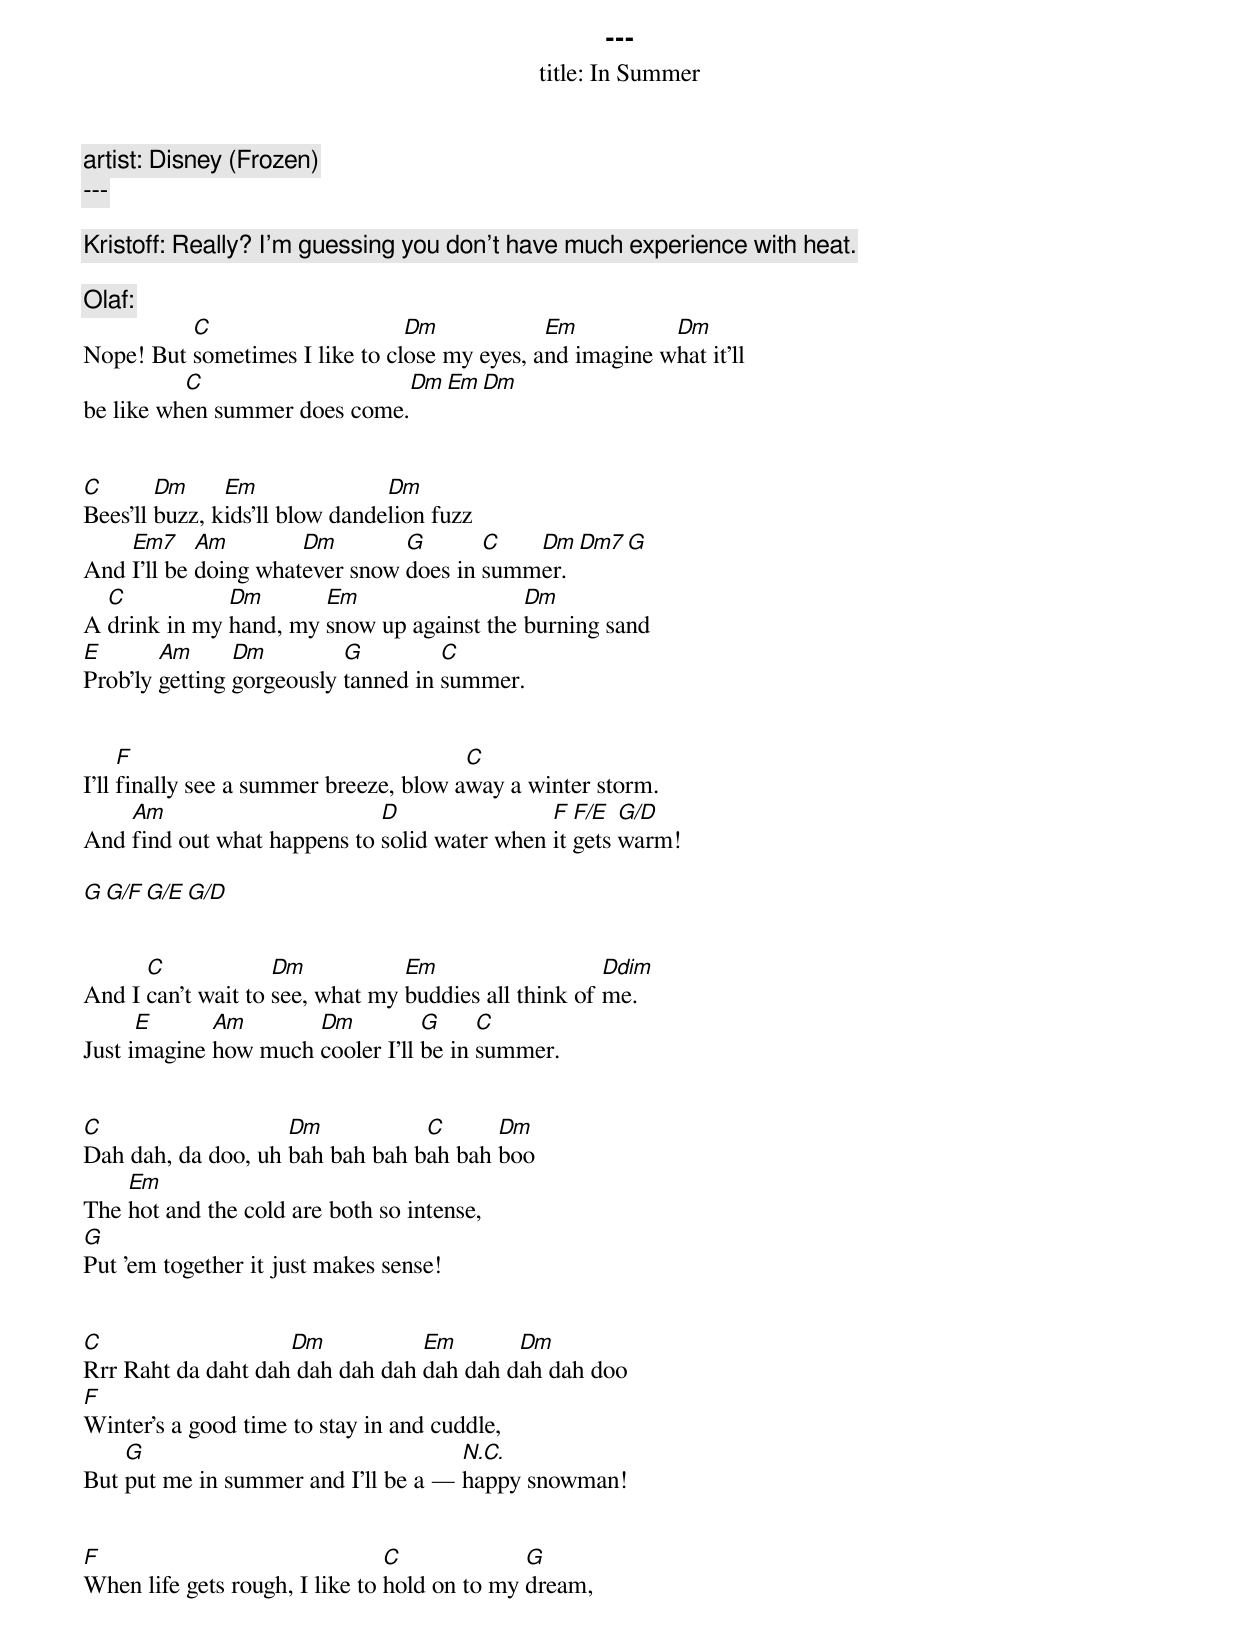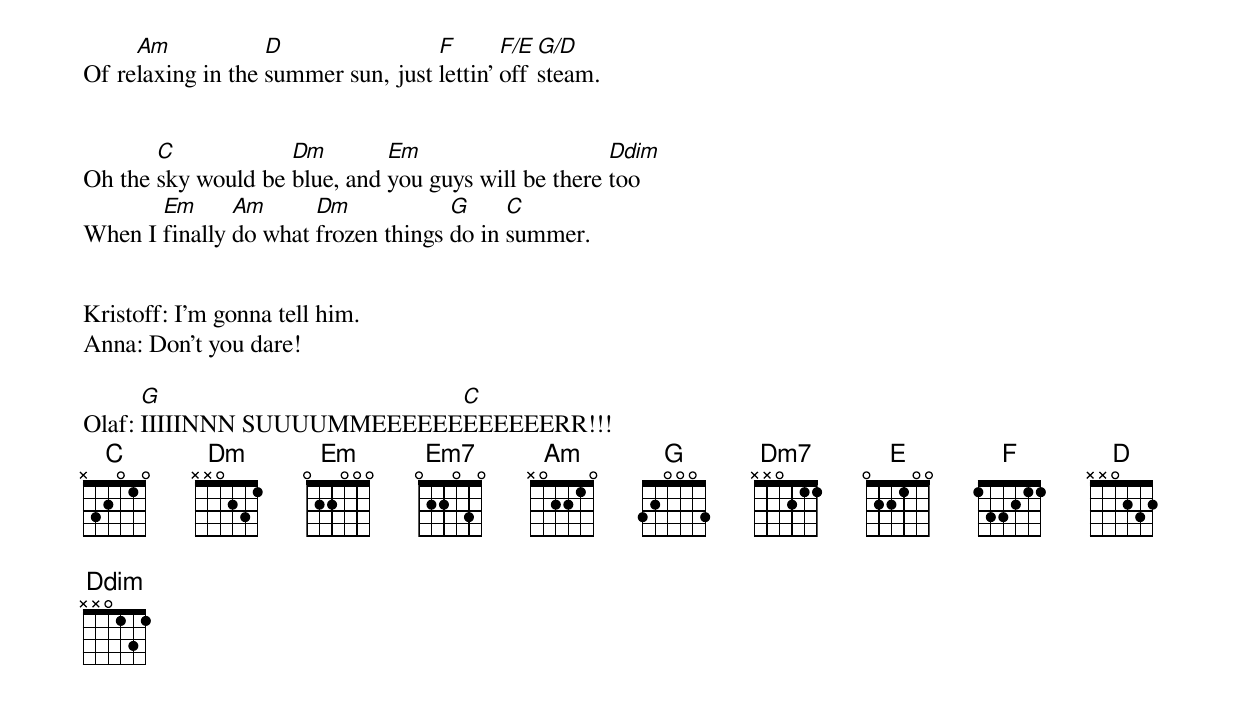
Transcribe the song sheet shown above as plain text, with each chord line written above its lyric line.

---
title: In Summer
artist: Disney (Frozen)
---

Kristoff: Really? I’m guessing you don’t have much experience with heat.

Olaf:
          C                     Dm            Em          Dm
Nope! But sometimes I like to close my eyes, and imagine what it’ll
          C                     Dm            Em          Dm
be like when summer does come.


C       Dm     Em               Dm
Bees'll buzz, kids'll blow dandelion fuzz
    Em7     Am        Dm        G       C   Dm   Dm7   G
And I’ll be doing whatever snow does in summer.
  C           Dm       Em                  Dm
A drink in my hand, my snow up against the burning sand
E       Am      Dm         G         C
Prob'ly getting gorgeously tanned in summer.


     F                                  C
I’ll finally see a summer breeze, blow away a winter storm.
    Am                       D                F  F/E  G/D
And find out what happens to solid water when it gets warm!

G G/F G/E G/D


      C             Dm           Em                   Ddim
And I can’t wait to see, what my buddies all think of me.
      E      Am       Dm          G     C
Just imagine how much cooler I’ll be in summer.


C                   Dm           C      Dm
Dah dah, da doo, uh bah bah bah bah bah boo
    Em
The hot and the cold are both so intense,
G
Put 'em together it just makes sense!


C                   Dm           Em       Dm
Rrr Raht da daht dah dah dah dah dah dah dah dah doo
F
Winter’s a good time to stay in and cuddle,
    G                                N.C.
But put me in summer and I’ll be a — happy snowman!


F                               C             G
When life gets rough, I like to hold on to my dream,
     Am            D                F       F/E G/D
Of relaxing in the summer sun, just lettin’ off steam.


       C            Dm        Em                     Ddim
Oh the sky would be blue, and you guys will be there too
       Em      Am      Dm            G     C
When I finally do what frozen things do in summer.


Kristoff: I’m gonna tell him.
Anna: Don’t you dare!

      G                     C
Olaf: IIIIINNN SUUUUMMEEEEEEEEEEEERR!!!
